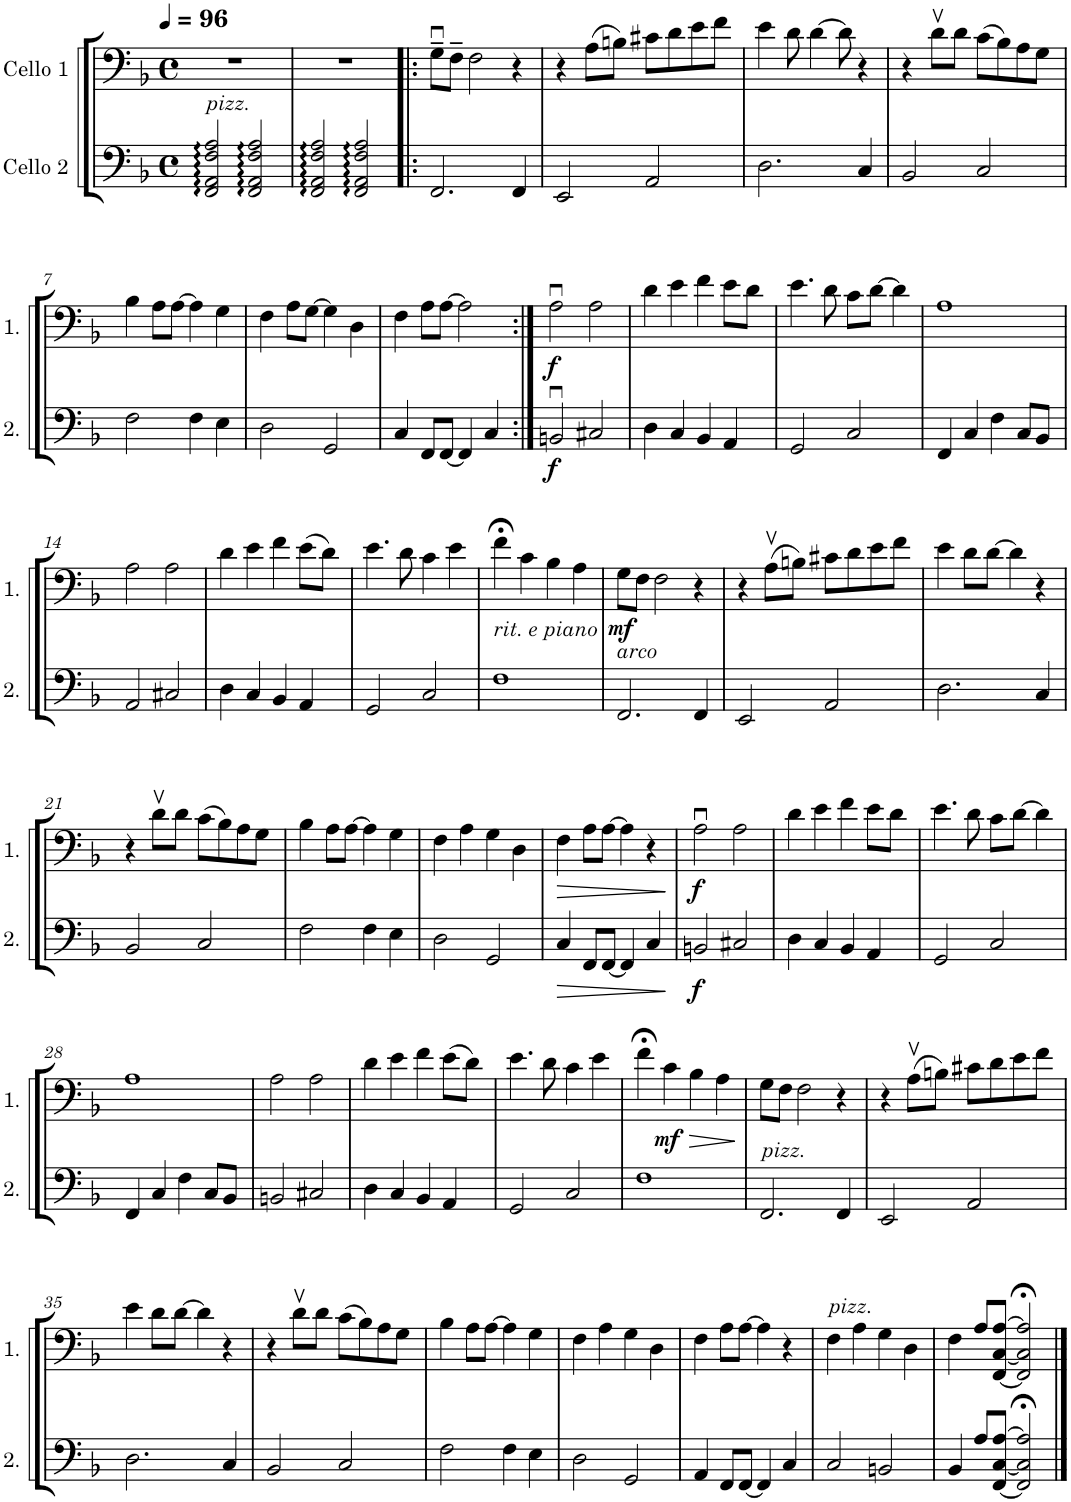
**kern	**dynam	**kern	**dynam
*part2	*part2	*part1	*part1
*staff2	*staff2	*staff1	*staff1
*I"Cello 2	*	*I"Cello 1	*
*clefF4	*	*clefF4	*
*k[b-]	*	*k[b-]	*
*M4/4	*	*M4/4	*
*met(c)	*	*met(c)	*
*MM96	*	*MM96	*
=1	=1	=1	=1
!LO:TX:a:i:t=pizz.	!	!	!
2FF/:: 2AA/:: 2F/:: 2A/::	.	1r	.
2FF/:: 2AA/:: 2F/:: 2A/::	.	.	.
=2	=2	=2	=2
2FF/:: 2AA/:: 2F/:: 2A/::	.	1r	.
2FF/:: 2AA/:: 2F/:: 2A/::	.	.	.
=3!|:	=3!|:	=3!|:	=3!|:
2.FF/	.	8Gu~\L	.
.	.	8F~\J	.
.	.	2F\	.
4FF/	.	4r	.
=4	=4	=4	=4
2EE/	.	4r	.
.	.	(8A\L	.
.	.	8Bn\J)	.
2AA/	.	8c#X\L	.
.	.	8d\	.
.	.	8e\	.
.	.	8f\J	.
=5	=5	=5	=5
2.D\	.	4e\	.
.	.	8d\	.
.	.	[4d\	.
.	.	8d\]	.
4C/	.	4r	.
=6	=6	=6	=6
2BB-/	.	4r	.
.	.	8dv\L	.
.	.	8d\J	.
2C/	.	(8c\L	.
.	.	8B-\)	.
.	.	8A\	.
.	.	8G\J	.
!!LO:LB:g=z
=7	=7	=7	=7
2F\	.	4B-\	.
.	.	8A\L	.
.	.	[8A\J	.
4F\	.	4A\]	.
4E\	.	4G\	.
=8	=8	=8	=8
2D\	.	4F\	.
.	.	8A\L	.
.	.	[8G\J	.
2GG/	.	4G\]	.
.	.	4D\	.
=9	=9	=9	=9
4C/	.	4F\	.
8FF/L	.	8A\L	.
[8FF/J	.	[8A\J	.
4FF/]	.	2A\]	.
4C/	.	.	.
=10:|!	=10:|!	=10:|!	=10:|!
!	!LO:DY:b	!	!LO:DY:b
2BBnu/	f	2Au\	f
2C#X/	.	2A\	.
=11	=11	=11	=11
4D\	.	4d\	.
4C/	.	4e\	.
4BB-/	.	4f\	.
4AA/	.	8e\L	.
.	.	8d\J	.
=12	=12	=12	=12
2GG/	.	4.e\	.
.	.	8d\	.
2C/	.	8c\L	.
.	.	[8d\J	.
.	.	4d\]	.
=13	=13	=13	=13
4FF/	.	1A	.
4C/	.	.	.
4F\	.	.	.
8C/L	.	.	.
8BB-/J	.	.	.
!!LO:LB:g=z
=14	=14	=14	=14
2AA/	.	2A\	.
2C#X/	.	2A\	.
=15	=15	=15	=15
4D\	.	4d\	.
4C/	.	4e\	.
4BB-/	.	4f\	.
4AA/	.	(8e\L	.
.	.	8d\J)	.
=16	=16	=16	=16
2GG/	.	4.e\	.
.	.	8d\	.
2C/	.	4c\	.
.	.	4e\	.
=17	=17	=17	=17
!	!	!LO:TX:b:i:t=rit. e piano	!
1F	.	4f;<\	.
.	.	4c\	.
.	.	4B-\	.
.	.	4A\	.
=18	=18	=18	=18
!LO:TX:a:i:t=arco	!	!	!
!	!	!	!LO:DY:b
2.FF/	.	8G\L	mf
.	.	8F\J	.
.	.	2F\	.
4FF/	.	4r	.
=19	=19	=19	=19
2EE/	.	4r	.
.	.	(8Av\L	.
.	.	8Bn\J)	.
2AA/	.	8c#X\L	.
.	.	8d\	.
.	.	8e\	.
.	.	8f\J	.
=20	=20	=20	=20
2.D\	.	4e\	.
.	.	8d\L	.
.	.	[8d\J	.
.	.	4d\]	.
4C/	.	4r	.
!!LO:LB:g=z
=21	=21	=21	=21
2BB-/	.	4r	.
.	.	8dv\L	.
.	.	8d\J	.
2C/	.	(8c\L	.
.	.	8B-\)	.
.	.	8A\	.
.	.	8G\J	.
=22	=22	=22	=22
2F\	.	4B-\	.
.	.	8A\L	.
.	.	[8A\J	.
4F\	.	4A\]	.
4E\	.	4G\	.
=23	=23	=23	=23
2D\	.	4F\	.
.	.	4A\	.
2GG/	.	4G\	.
.	.	4D\	.
=24	=24	=24	=24
!	!LO:HP:b	!	!LO:HP:b
4C/	>	4F\	>
8FF/L	.	8A\L	.
[8FF/J	.	[8A\J	.
4FF/]	.	4A\]	.
4C/	.	4r	.
.	]	.	]
=25	=25	=25	=25
!	!LO:DY:b	!	!LO:DY:b
2BBn/	f	2Au\	f
2C#X/	.	2A\	.
=26	=26	=26	=26
4D\	.	4d\	.
4C/	.	4e\	.
4BB-/	.	4f\	.
4AA/	.	8e\L	.
.	.	8d\J	.
=27	=27	=27	=27
2GG/	.	4.e\	.
.	.	8d\	.
2C/	.	8c\L	.
.	.	[8d\J	.
.	.	4d\]	.
!!LO:LB:g=z
=28	=28	=28	=28
4FF/	.	1A	.
4C/	.	.	.
4F\	.	.	.
8C/L	.	.	.
8BB-/J	.	.	.
=29	=29	=29	=29
2BBn/	.	2A\	.
2C#X/	.	2A\	.
=30	=30	=30	=30
4D\	.	4d\	.
4C/	.	4e\	.
4BB-/	.	4f\	.
4AA/	.	(8e\L	.
.	.	8d\J)	.
=31	=31	=31	=31
2GG/	.	4.e\	.
.	.	8d\	.
2C/	.	4c\	.
.	.	4e\	.
=32	=32	=32	=32
1F	.	4f;<\	.
!	!	!	!LO:HP:b
!	!	!	!LO:DY:n=1:b
.	.	4c\	> mf
.	.	4B-\	.
.	.	4A\	.
.	.	.	]
=33	=33	=33	=33
!LO:TX:a:i:t=pizz.	!	!	!
2.FF/	.	8G\L	.
.	.	8F\J	.
.	.	2F\	.
4FF/	.	4r	.
=34	=34	=34	=34
2EE/	.	4r	.
.	.	(8Av\L	.
.	.	8Bn\J)	.
2AA/	.	8c#X\L	.
.	.	8d\	.
.	.	8e\	.
.	.	8f\J	.
!!LO:LB:g=z
=35	=35	=35	=35
2.D\	.	4e\	.
.	.	8d\L	.
.	.	[8d\J	.
.	.	4d\]	.
4C/	.	4r	.
=36	=36	=36	=36
2BB-/	.	4r	.
.	.	8dv\L	.
.	.	8d\J	.
2C/	.	(8c\L	.
.	.	8B-\)	.
.	.	8A\	.
.	.	8G\J	.
=37	=37	=37	=37
2F\	.	4B-\	.
.	.	8A\L	.
.	.	[8A\J	.
4F\	.	4A\]	.
4E\	.	4G\	.
=38	=38	=38	=38
2D\	.	4F\	.
.	.	4A\	.
2GG/	.	4G\	.
.	.	4D\	.
=39	=39	=39	=39
4AA/	.	4F\	.
8FF/L	.	8A\L	.
[8FF/J	.	[8A\J	.
4FF/]	.	4A\]	.
4C/	.	4r	.
=40	=40	=40	=40
!	!	!LO:TX:a:i:t=pizz.	!
2C/	.	4F\	.
.	.	4A\	.
2BBn/	.	4G\	.
.	.	4D\	.
=41	=41	=41	=41
4BB-/	.	4F\	.
8A/L	.	8A/L	.
[8FF/ [8C/ [8A/J	.	[8FF/ [8C/ [8A/J	.
2FF/];< 2C/];< 2A/];<	.	2FF/];< 2C/];< 2A/];<	.
==	==	==	==
*-	*-	*-	*-
